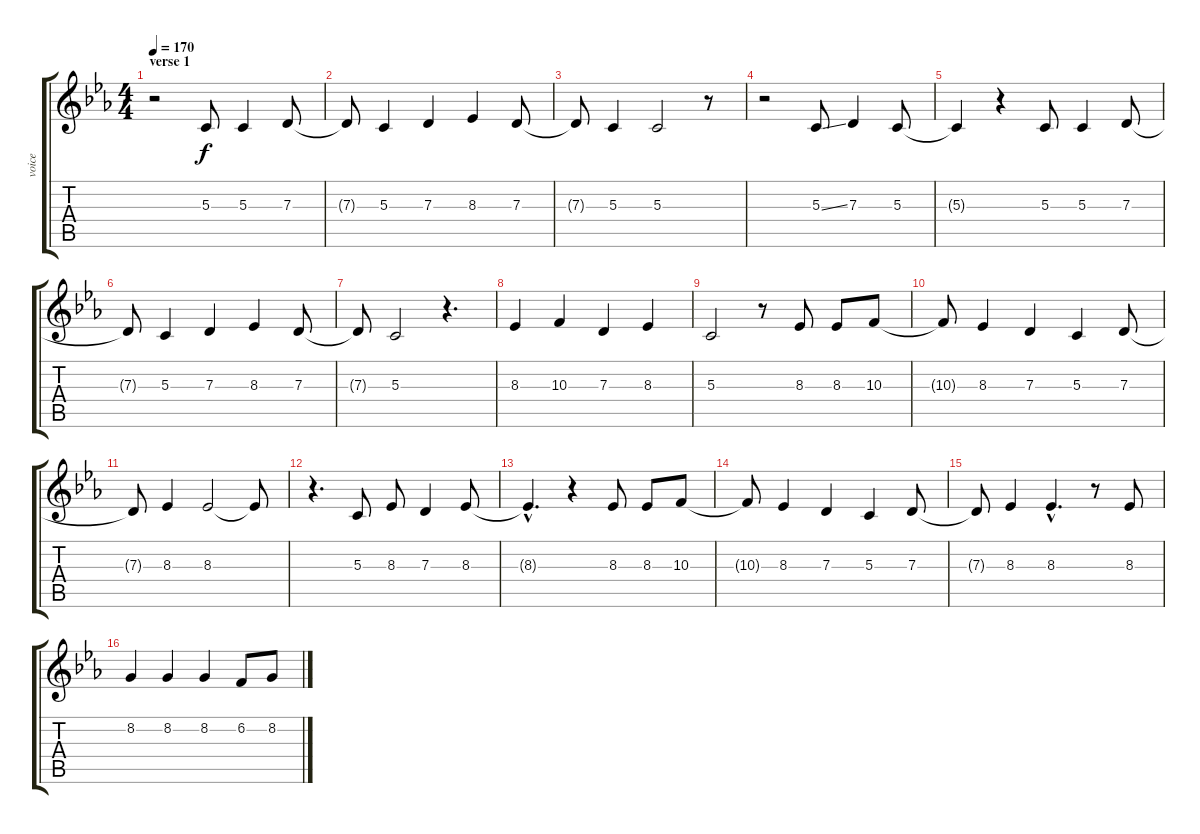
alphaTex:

\track ("voice" "voice") {instrument altosax}
\staff {score tabs}
\tuning (E4 B3 G3 D3 A2 E2) {hide}
\ts (4 4)
\section ("" "verse 1")
\tempo 170
\clef g2
\ks cminor
r.2{dy f instrument altosax} 5.3.8 5.3.4 7.3.8 |
7.3{t}.8 5.3.4 7.3.4 8.3.4 7.3.8 |
7.3{t}.8 5.3.4 5.3.2 r.8 |
r.2 5.3{ss}.8 7.3.4 5.3.8 |
5.3{t}.4 r.4 5.3.8 5.3.4 7.3.8 |
7.3{t}.8 5.3.4 7.3.4 8.3.4 7.3.8 |
7.3{t}.8 5.3.2 r.4{d} |
8.3.4 10.3.4 7.3.4 8.3.4 |
5.3.2 r.8 8.3.8 8.3.8 10.3.8 |
10.3{t}.8 8.3.4 7.3.4 5.3.4 7.3.8 |
7.3{t}.8 8.3.4 8.3.2 8.3{t}.8 |
r.4{d} 5.3.8 8.3.8 7.3.4 8.3.8 |
8.3{hac t}.4{d} r.4 8.3.8 8.3.8 10.3.8 |
10.3{t}.8 8.3.4 7.3.4 5.3.4 7.3.8 |
7.3{t}.8 8.3.4 8.3{hac}.4{d} r.8 8.3.8 |
8.2.4 8.2.4 8.2.4 6.2.8 8.2.8
